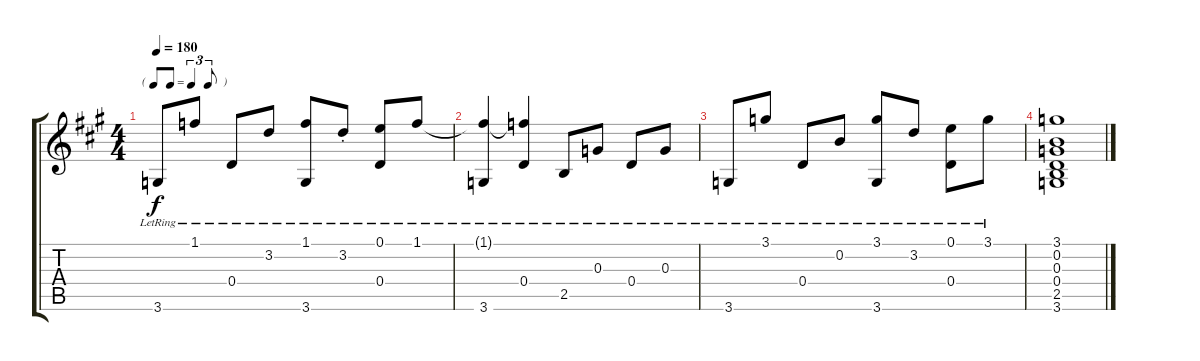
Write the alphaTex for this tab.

\track "" {instrument acousticguitarnylon}
\staff {score tabs}
\tuning (E4 B3 G3 D3 A2 E2) {hide}
\ts (4 4)
\tf triplet8th
\tempo 180
\clef g2
\ks a
3.6{lr}.8{dy f} 1.1{lr}.8 0.4{lr}.8 3.2{lr}.8 (1.1{lr} 3.6{lr}).8 3.2{st lr}.8 (0.1{lr} 0.4{lr}).8 1.1{lr}.8 |
(1.1{t} 3.6{lr}).4 (1.1{t} 0.4{lr}).4 2.5{lr}.8 0.3{lr}.8 0.4{lr}.8 0.3{lr}.8 |
3.6{lr}.8 3.1{lr}.8 0.4{lr}.8 0.2{lr}.8 (3.1{lr} 3.6{lr}).8 3.2{lr}.8 (0.1{lr} 0.4{lr}).8 3.1{lr}.8 |
(3.1 0.2 0.3 0.4 2.5 3.6).1
